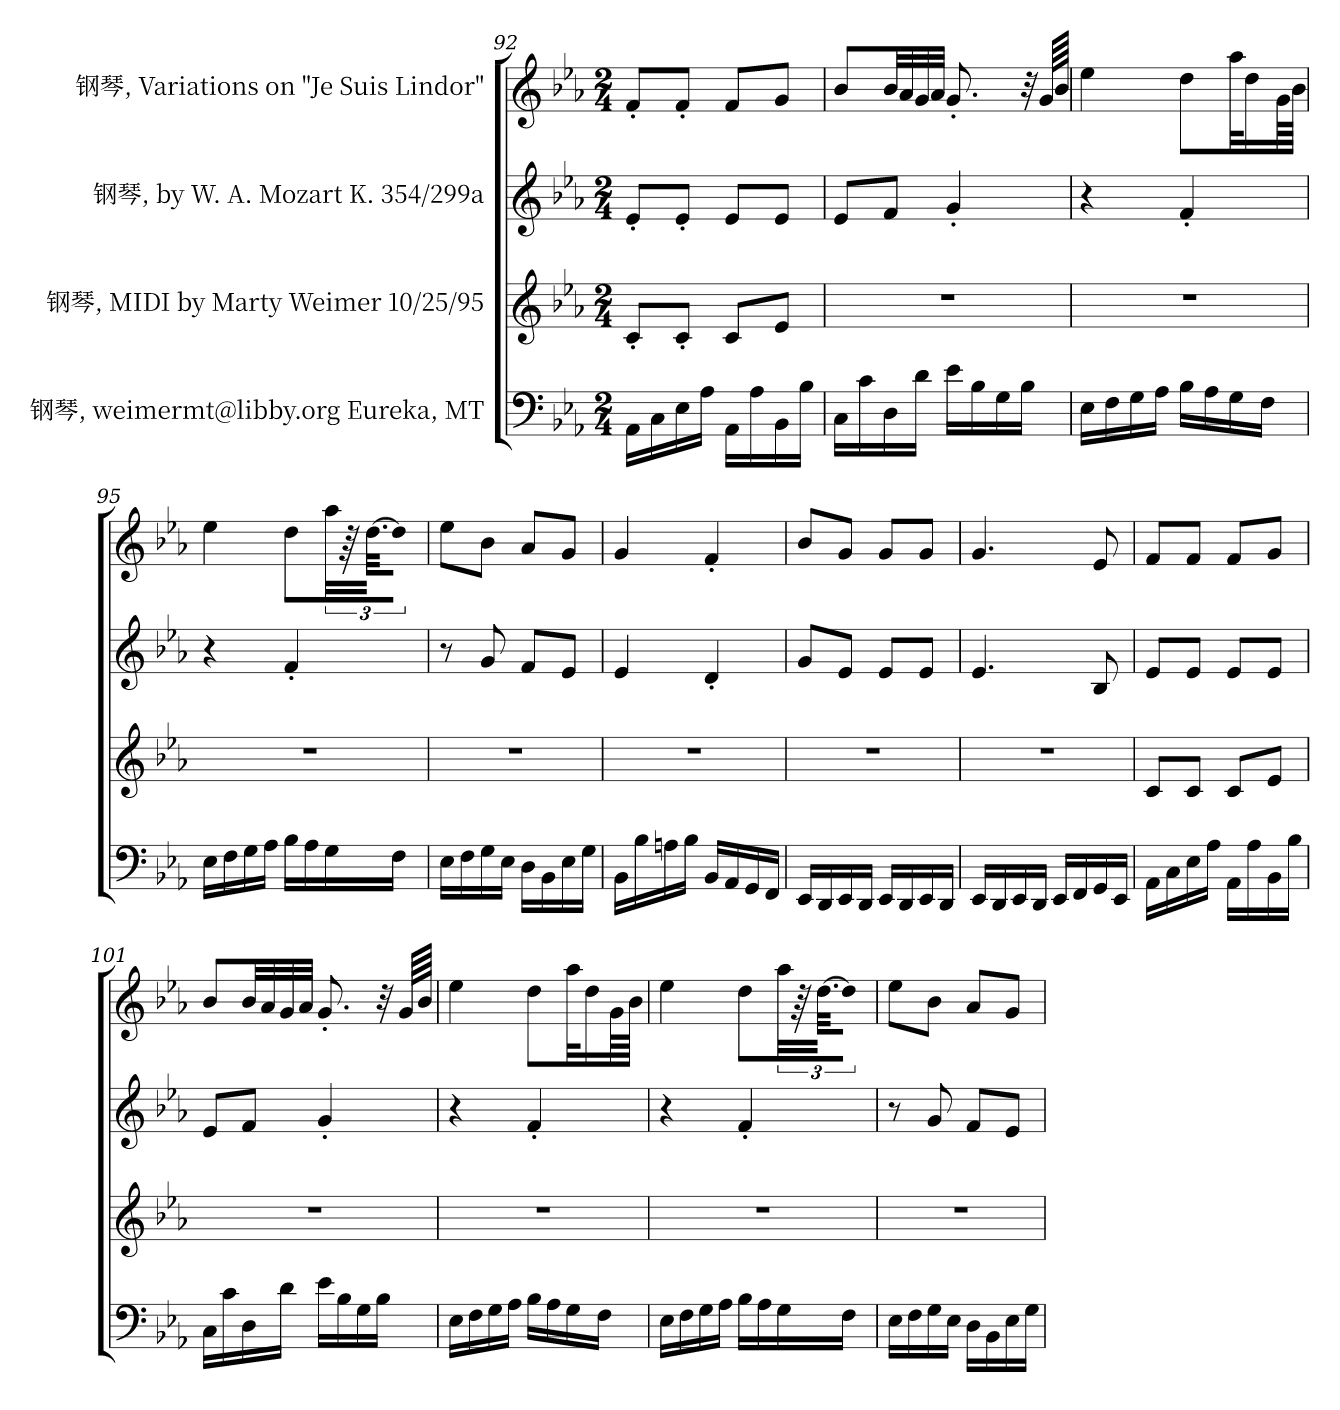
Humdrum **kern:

**kern	**kern	**kern	**kern
*part4	*part3	*part2	*part1
*staff4	*staff3	*staff2	*staff1
*I"钢琴, weimermt@libby.org  Eureka, MT	*I"钢琴, MIDI by Marty Weimer 10/25/95	*I"钢琴, by W. A. Mozart  K. 354/299a	*I"钢琴, Variations on &quot;Je Suis Lindor&quot;
*clefF4	*clefG2	*clefG2	*clefG2
*k[b-e-a-]	*k[b-e-a-]	*k[b-e-a-]	*k[b-e-a-]
*M2/4	*M2/4	*M2/4	*M2/4
=92	=92	=92	=92
16AA-\LL	8c'/L	8e-'/L	8f'/L
16C\	.	.	.
16E-\	8c'/J	8e-'/J	8f'/J
16A-\JJ	.	.	.
16AA-\LL	8c/L	8e-/L	8f/L
16A-\	.	.	.
16BB-\	8e-/J	8e-/J	8g/J
16B-\JJ	.	.	.
!!LO:LB:g=z
=93	=93	=93	=93
16C\LL	2r	8e-/L	8b-/L
16c\	.	.	.
16D\	.	8f/J	32b-/LL
.	.	.	32a-/
16d\JJ	.	.	32g/
.	.	.	32a-/JJJ
16e-\LL	.	4g'/	8.g'/
16B-\	.	.	.
16G\	.	.	.
16B-\JJ	.	.	32r
.	.	.	64g/LLLL
.	.	.	64b-/JJJJ
=94	=94	=94	=94
16E-\LL	2r	4r	4ee-\
16F\	.	.	.
16G\	.	.	.
16A-\JJ	.	.	.
16B-\LL	.	4f'/	8dd\L
16A-\	.	.	.
16G\	.	.	32aa-\KL
.	.	.	16dd\
16F\JJ	.	.	.
.	.	.	64g\LL
.	.	.	64b-\JJJJ
=95	=95	=95	=95
16E-\LL	2r	4r	4ee-\
16F\	.	.	.
16G\	.	.	.
16A-\JJ	.	.	.
16B-\LL	.	4f'/	8dd\L
16A-\	.	.	.
16G\	.	.	48aa-\Jkk
.	.	.	96r
.	.	.	[48.dd\KLL
16F\JJ	.	.	16dd\JJ]
=96	=96	=96	=96
16E-\LL	2r	8r	8ee-\L
16F\	.	.	.
16G\	.	8g/	8b-\J
16E-\JJ	.	.	.
16D\LL	.	8f/L	8a-/L
16BB-\	.	.	.
16E-\	.	8e-/J	8g/J
16G\JJ	.	.	.
!!LO:PB:g=z
=97	=97	=97	=97
16BB-\LL	2r	4e-/	4g/
16B-\	.	.	.
16An\	.	.	.
16B-\JJ	.	.	.
16BB-/LL	.	4d'/	4f'/
16AA-/	.	.	.
16GG/	.	.	.
16FF/JJ	.	.	.
=98	=98	=98	=98
16EE-/LL	2r	8g/L	8b-/L
16DD/	.	.	.
16EE-/	.	8e-/J	8g/J
16DD/JJ	.	.	.
16EE-/LL	.	8e-/L	8g/L
16DD/	.	.	.
16EE-/	.	8e-/J	8g/J
16DD/JJ	.	.	.
=99	=99	=99	=99
16EE-/LL	2r	4.e-/	4.g/
16DD/	.	.	.
16EE-/	.	.	.
16DD/JJ	.	.	.
16EE-/LL	.	.	.
16FF/	.	.	.
16GG/	.	8B-/	8e-/
16EE-/JJ	.	.	.
=100	=100	=100	=100
16AA-\LL	8c/L	8e-/L	8f/L
16C\	.	.	.
16E-\	8c/J	8e-/J	8f/J
16A-\JJ	.	.	.
16AA-\LL	8c/L	8e-/L	8f/L
16A-\	.	.	.
16BB-\	8e-/J	8e-/J	8g/J
16B-\JJ	.	.	.
!!LO:LB:g=z
=101	=101	=101	=101
16C\LL	2r	8e-/L	8b-/L
16c\	.	.	.
16D\	.	8f/J	32b-/LL
.	.	.	32a-/
16d\JJ	.	.	32g/
.	.	.	32a-/JJJ
16e-\LL	.	4g'/	8.g'/
16B-\	.	.	.
16G\	.	.	.
16B-\JJ	.	.	32r
.	.	.	64g/LLLL
.	.	.	64b-/JJJJ
=102	=102	=102	=102
16E-\LL	2r	4r	4ee-\
16F\	.	.	.
16G\	.	.	.
16A-\JJ	.	.	.
16B-\LL	.	4f'/	8dd\L
16A-\	.	.	.
16G\	.	.	32aa-\KL
.	.	.	16dd\
16F\JJ	.	.	.
.	.	.	64g\LL
.	.	.	64b-\JJJJ
=103	=103	=103	=103
16E-\LL	2r	4r	4ee-\
16F\	.	.	.
16G\	.	.	.
16A-\JJ	.	.	.
16B-\LL	.	4f'/	8dd\L
16A-\	.	.	.
16G\	.	.	48aa-\Jkk
.	.	.	96r
.	.	.	[48.dd\KLL
16F\JJ	.	.	16dd\JJ]
=104	=104	=104	=104
16E-\LL	2r	8r	8ee-\L
16F\	.	.	.
16G\	.	8g/	8b-\J
16E-\JJ	.	.	.
16D\LL	.	8f/L	8a-/L
16BB-\	.	.	.
16E-\	.	8e-/J	8g/J
16G\JJ	.	.	.
=	=	=	=
*-	*-	*-	*-
